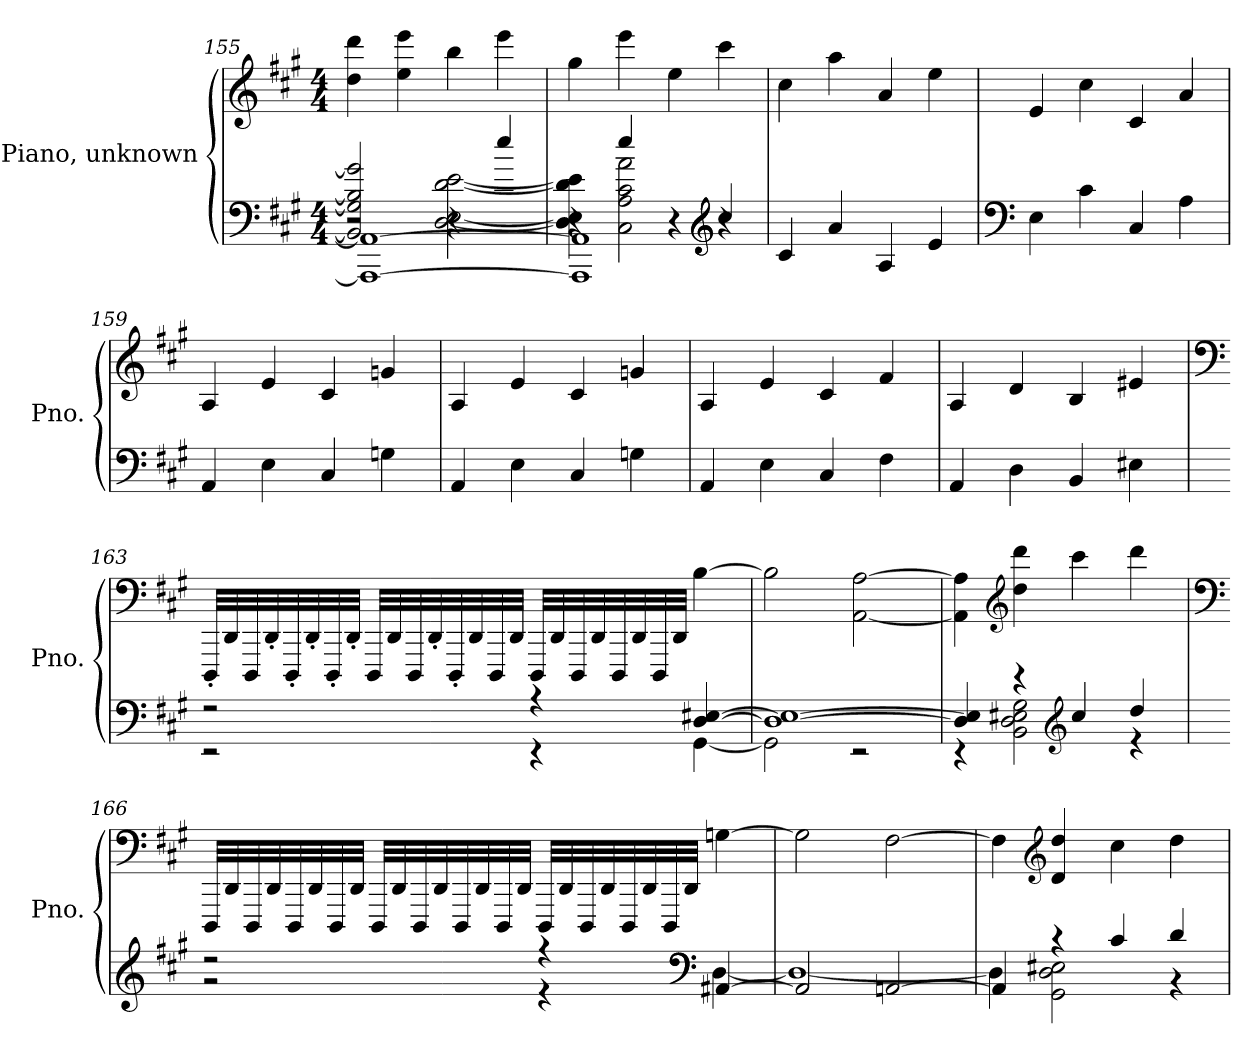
**kern	**kern
*part1	*part1
*staff2	*staff1
*I"Piano, unknown	*
*I'Pno.	*
*clefF4	*clefG2
*k[f#c#g#]	*k[f#c#g#]
*M4/4	*M4/4
=155	=155
*^	*
*	*^	*
2BB/] 2G#/] 2B/] 2g#/]	2r	1AAA_ 1AA_	4dd\ 4ddd\
.	.	.	4ee\ 4eee\
4r	[2D\ [2E\ [2d\ [2e\	.	4bb\
4ee/	.	.	4eee\
=156	=156	=156	=156
4r	4D\] 4E\] 4d\] 4e\]	1AAA] 1AA]	4gg#\
4ee/	2C#\ 2A\ 2c#\ 2a\	.	4eee\
4r	.	.	4ee\
*clefG2	*	*	*
4cc#/	4r	.	4ccc#\
*v	*v	*v	*
=157	=157
4c#/	4cc#\
4a/	4aa\
4A/	4a/
4e/	4ee\
=158	=158
*clefF4	*
4E\	4e/
4c#\	4cc#\
4C#/	4c#/
4A\	4a/
!!LO:LB:g=z
=159	=159
4AA/	4A/
4E\	4e/
4C#/	4c#/
4Gn\	4gn/
=160	=160
4AA/	4A/
4E\	4e/
4C#/	4c#/
4Gn\	4gn/
=161	=161
4AA/	4A/
4E\	4e/
4C#/	4c#/
4F#\	4f#/
=162	=162
4AA/	4A/
4D\	4d/
4BB/	4B/
4E#X\	4e#X/
!!LO:PB:g=z
=163	=163
*	*clefF4
*^	*
2r	2r	32DDD'/LLL
.	.	32DD/
.	.	32DDD/
.	.	32DD'/
.	.	32DDD'/
.	.	32DD'/
.	.	32DDD'/
.	.	32DD'/JJJ
.	.	32DDD/LLL
.	.	32DD/
.	.	32DDD/
.	.	32DD'/
.	.	32DDD'/
.	.	32DD/
.	.	32DDD/
.	.	32DD/JJJ
4r	4r	32DDD/LLL
.	.	32DD/
.	.	32DDD/
.	.	32DD/
.	.	32DDD/
.	.	32DD/
.	.	32DDD/
.	.	32DD/JJJ
[4D/ [4E#X/	[4GG#\	[4B\
=164	=164	=164
1D_ 1E#_	2GG#\]	2B\]
.	2r	[2AA\ [2A\
!!LO:LB:g=z
=165	=165	=165
4D/] 4E#/]	4r	4AA\] 4A\]
*	*	*clefG2
4r	2BB\ 2D\ 2E#X\ 2G#\	4dd\ 4ddd\
*clefG2	*	*
4cc#/	.	4ccc#\
4dd/	4r	4ddd\
!!LO:LB:g=z
=166	=166	=166
*	*	*clefF4
2r	2r	32DDD/LLL
.	.	32DD/
.	.	32DDD/
.	.	32DD/
.	.	32DDD/
.	.	32DD/
.	.	32DDD/
.	.	32DD/JJJ
.	.	32DDD/LLL
.	.	32DD/
.	.	32DDD/
.	.	32DD/
.	.	32DDD/
.	.	32DD/
.	.	32DDD/
.	.	32DD/JJJ
4r	4r	32DDD/LLL
.	.	32DD/
.	.	32DDD/
.	.	32DD/
.	.	32DDD/
.	.	32DD/
.	.	32DDD/
.	.	32DD/JJJ
*clefF4	*	*
[4AA#X/	[4D\	[4Gn\
=167	=167	=167
2AA#/]	1D_	2G\]
[2AAn/	.	[2F#\
!!LO:LB:g=z
=168	=168	=168
4AA/]	4D\]	4F#\]
*	*	*clefG2
4r	2GG#\ 2D\ 2E#X\	4d/ 4dd/
4c#/	.	4cc#\
4d/	4r	4dd\
*v	*v	*
=	=
*-	*-
